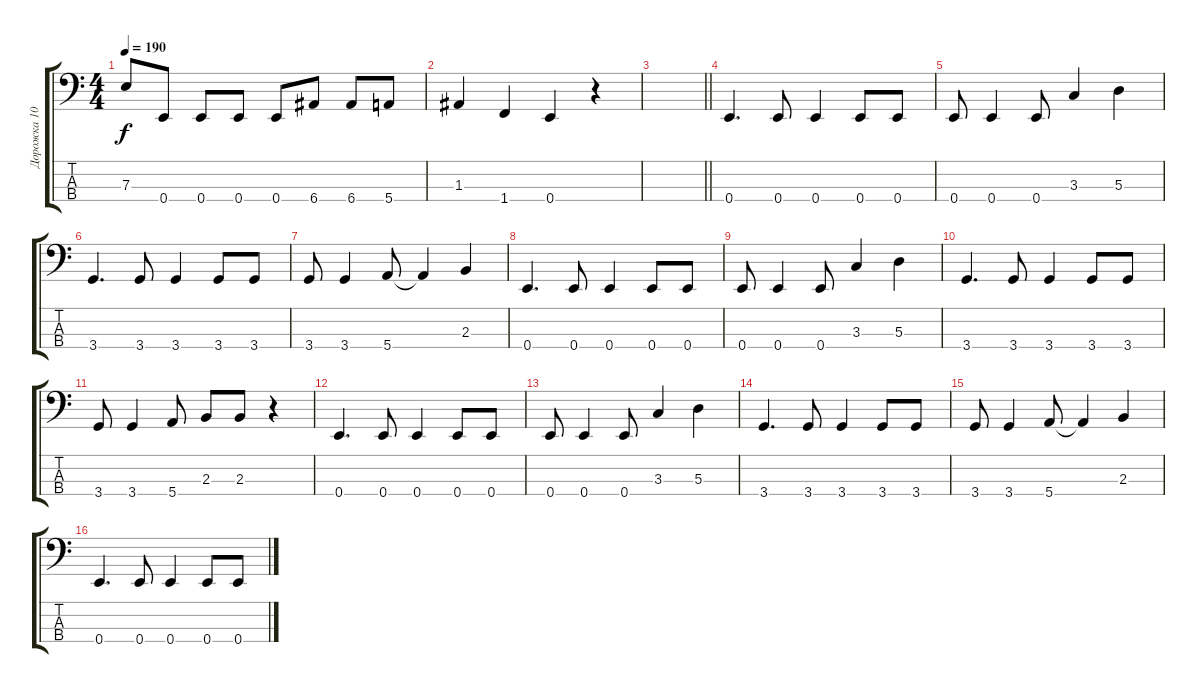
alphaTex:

\track ("Дорожка 10" "Дорожка 10") {instrument electricbasspick}
\staff {score tabs}
\tuning (G2 D2 A1 E1) {hide}
\ts (4 4)
\tempo 190
\clef f4
\ks c
7.3.8{dy f} 0.4.8 0.4.8 0.4.8 0.4.8 6.4.8 6.4.8 5.4.8 |
1.3.4 1.4.4 0.4.4 r.4 |
\barLineRight lightlight
|
0.4.4{d} 0.4.8 0.4.4 0.4.8 0.4.8 |
0.4.8 0.4.4 0.4.8 3.3.4 5.3.4 |
3.4.4{d} 3.4.8 3.4.4 3.4.8 3.4.8 |
3.4.8 3.4.4 5.4.8 5.4{t}.4 2.3.4 |
0.4.4{d} 0.4.8 0.4.4 0.4.8 0.4.8 |
0.4.8 0.4.4 0.4.8 3.3.4 5.3.4 |
3.4.4{d} 3.4.8 3.4.4 3.4.8 3.4.8 |
3.4.8 3.4.4 5.4.8 2.3.8 2.3.8 r.4 |
0.4.4{d} 0.4.8 0.4.4 0.4.8 0.4.8 |
0.4.8 0.4.4 0.4.8 3.3.4 5.3.4 |
3.4.4{d} 3.4.8 3.4.4 3.4.8 3.4.8 |
3.4.8 3.4.4 5.4.8 5.4{t}.4 2.3.4 |
0.4.4{d} 0.4.8 0.4.4 0.4.8 0.4.8
